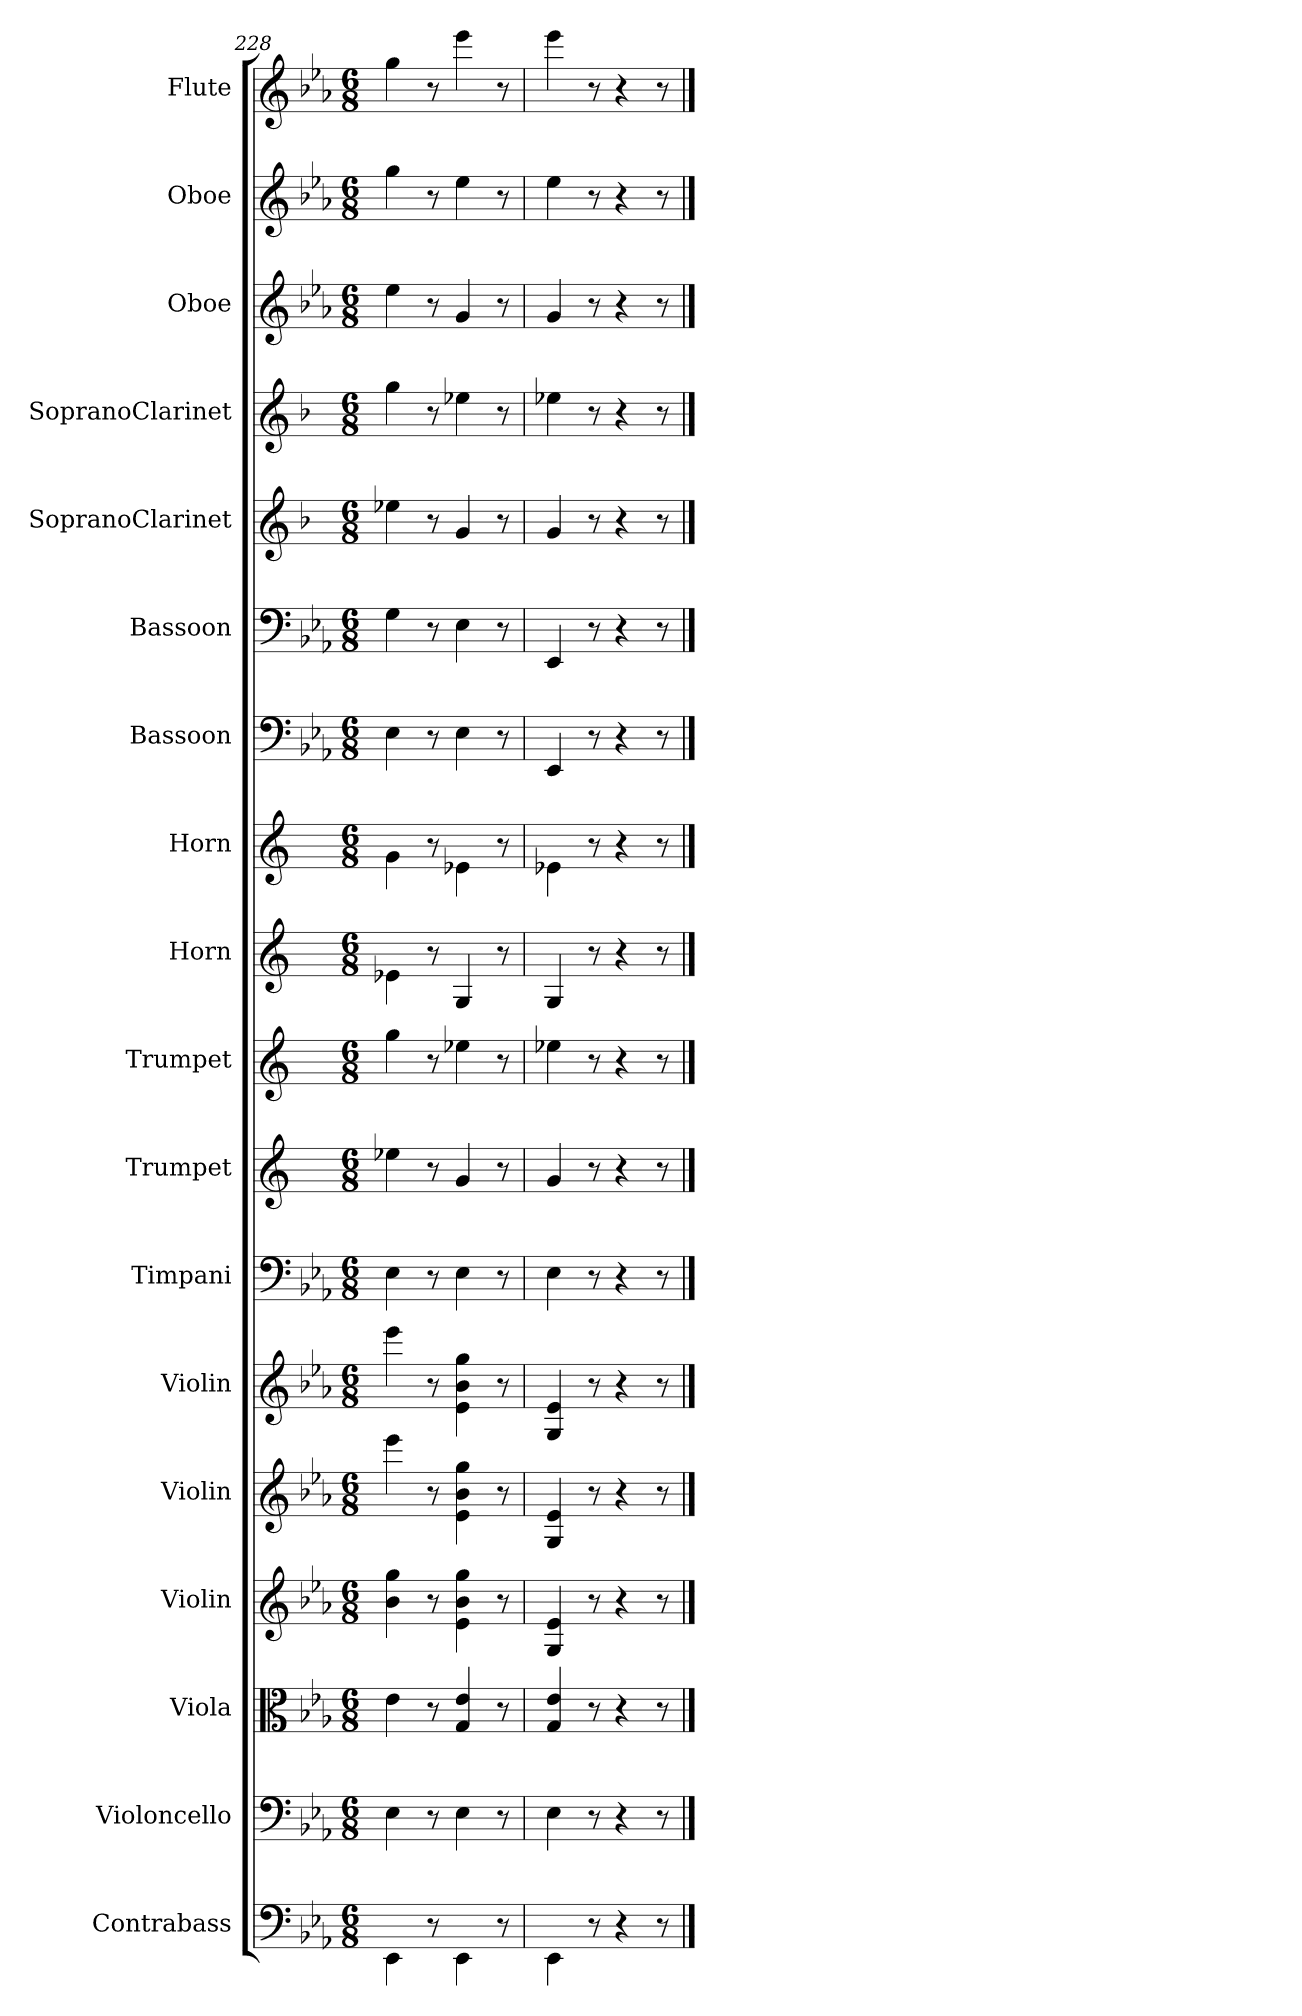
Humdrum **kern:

**kern	**kern	**kern	**kern	**kern	**kern	**kern	**kern	**kern	**kern	**kern	**kern	**kern	**kern	**kern	**kern	**kern	**kern
*part18	*part17	*part16	*part15	*part14	*part13	*part12	*part11	*part10	*part9	*part8	*part7	*part6	*part5	*part4	*part3	*part2	*part1
*staff18	*staff17	*staff16	*staff15	*staff14	*staff13	*staff12	*staff11	*staff10	*staff9	*staff8	*staff7	*staff6	*staff5	*staff4	*staff3	*staff2	*staff1
*I"Contrabass	*I"Violoncello	*I"Viola	*I"Violin	*I"Violin	*I"Violin	*I"Timpani	*I"Trumpet	*I"Trumpet	*I"Horn	*I"Horn	*I"Bassoon	*I"Bassoon	*I"SopranoClarinet	*I"SopranoClarinet	*I"Oboe	*I"Oboe	*I"Flute
*I'Cb	*I'Vc	*I'Vla	*I'Vln	*I'Vln	*I'Vln	*I'Timp	*I'Tpt	*I'Tpt	*I'Hn	*I'Hn	*I'Bsn	*I'Bsn	*	*	*I'Ob	*I'Ob	*I'Fl
*clefF4	*clefF4	*clefC3	*clefG2	*clefG2	*clefG2	*clefF4	*clefG2	*clefG2	*clefG2	*clefG2	*clefF4	*clefF4	*clefG2	*clefG2	*clefG2	*clefG2	*clefG2
*k[b-e-a-]	*k[b-e-a-]	*k[b-e-a-]	*k[b-e-a-]	*k[b-e-a-]	*k[b-e-a-]	*k[b-e-a-]	*k[]	*k[]	*k[]	*k[]	*k[b-e-a-]	*k[b-e-a-]	*k[b-]	*k[b-]	*k[b-e-a-]	*k[b-e-a-]	*k[b-e-a-]
*M6/8	*M6/8	*M6/8	*M6/8	*M6/8	*M6/8	*M6/8	*M6/8	*M6/8	*M6/8	*M6/8	*M6/8	*M6/8	*M6/8	*M6/8	*M6/8	*M6/8	*M6/8
=228	=228	=228	=228	=228	=228	=228	=228	=228	=228	=228	=228	=228	=228	=228	=228	=228	=228
4EE-\	4E-\	4e-\	4b-\ 4gg\	4eee-\	4eee-\	4E-\	4ee-X\	4gg\	4e-X\	4g\	4E-\	4G\	4ee-X\	4gg\	4ee-\	4gg\	4gg\
8r	8r	8r	8r	8r	8r	8r	8r	8r	8r	8r	8r	8r	8r	8r	8r	8r	8r
4EE-\	4E-\	4G/ 4e-/	4e-\ 4b-\ 4gg\	4e-\ 4b-\ 4gg\	4e-\ 4b-\ 4gg\	4E-\	4g/	4ee-X\	4G/	4e-X\	4E-\	4E-\	4g/	4ee-X\	4g/	4ee-\	4eee-\
8r	8r	8r	8r	8r	8r	8r	8r	8r	8r	8r	8r	8r	8r	8r	8r	8r	8r
=229	=229	=229	=229	=229	=229	=229	=229	=229	=229	=229	=229	=229	=229	=229	=229	=229	=229
4EE-\	4E-\	4G/ 4e-/	4G/ 4e-/	4G/ 4e-/	4G/ 4e-/	4E-\	4g/	4ee-X\	4G/	4e-X\	4EE-/	4EE-/	4g/	4ee-X\	4g/	4ee-\	4eee-\
8r	8r	8r	8r	8r	8r	8r	8r	8r	8r	8r	8r	8r	8r	8r	8r	8r	8r
4r	4r	4r	4r	4r	4r	4r	4r	4r	4r	4r	4r	4r	4r	4r	4r	4r	4r
8r	8r	8r	8r	8r	8r	8r	8r	8r	8r	8r	8r	8r	8r	8r	8r	8r	8r
==	==	==	==	==	==	==	==	==	==	==	==	==	==	==	==	==	==
*-	*-	*-	*-	*-	*-	*-	*-	*-	*-	*-	*-	*-	*-	*-	*-	*-	*-
